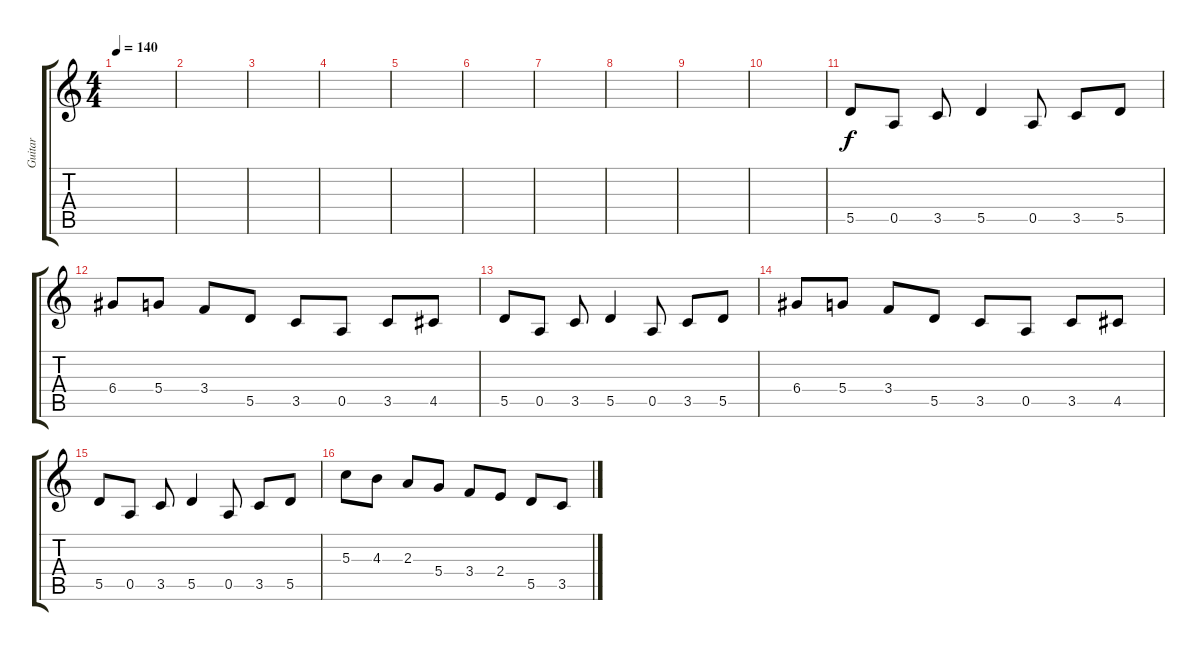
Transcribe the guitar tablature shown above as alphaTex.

\track ("Guitar" "Guitar") {instrument overdrivenguitar}
\staff {score tabs}
\tuning (E4 B3 G3 D3 A2 E2) {hide}
\ts (4 4)
\tempo 140
\clef g2
\ks c
|
|
|
|
|
|
|
|
|
|
5.5.8 0.5.8 3.5.8 5.5.4 0.5.8 3.5.8 5.5.8 |
6.4.8 5.4.8 3.4.8 5.5.8 3.5.8 0.5.8 3.5.8 4.5.8 |
5.5.8 0.5.8 3.5.8 5.5.4 0.5.8 3.5.8 5.5.8 |
6.4.8 5.4.8 3.4.8 5.5.8 3.5.8 0.5.8 3.5.8 4.5.8 |
5.5.8 0.5.8 3.5.8 5.5.4 0.5.8 3.5.8 5.5.8 |
5.3.8 4.3.8 2.3.8 5.4.8 3.4.8 2.4.8 5.5.8 3.5.8
